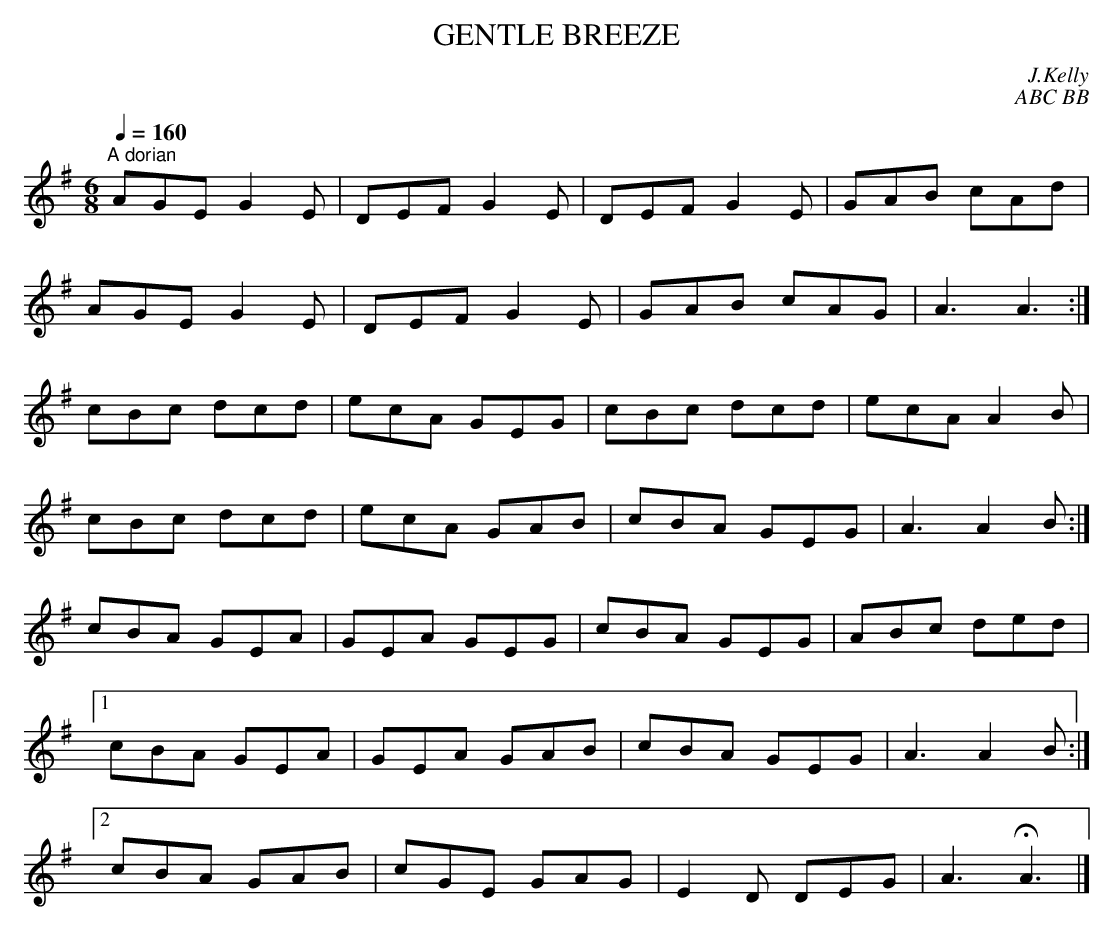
X:1
T:GENTLE BREEZE
C:J.Kelly
C:ABC BB
M:6/8
L:1/8
Q:1/4=160
K:G
"^A dorian"
AGE G2E|DEF G2E|DEF G2E|GAB cAd|
AGE G2E|DEF G2E|GAB cAG|A3 A3:|
cBc dcd|ecA GEG|cBc dcd|ecA A2B|
cBc dcd|ecA GAB|cBA GEG|A3 A2B :|
cBA GEA|GEA GEG|cBA GEG|ABc ded|
[1 cBA GEA|GEA GAB|cBA GEG|A3 A2B:|
[2 cBA GAB|cGE GAG|E2D DEG|A3 HA3|]
